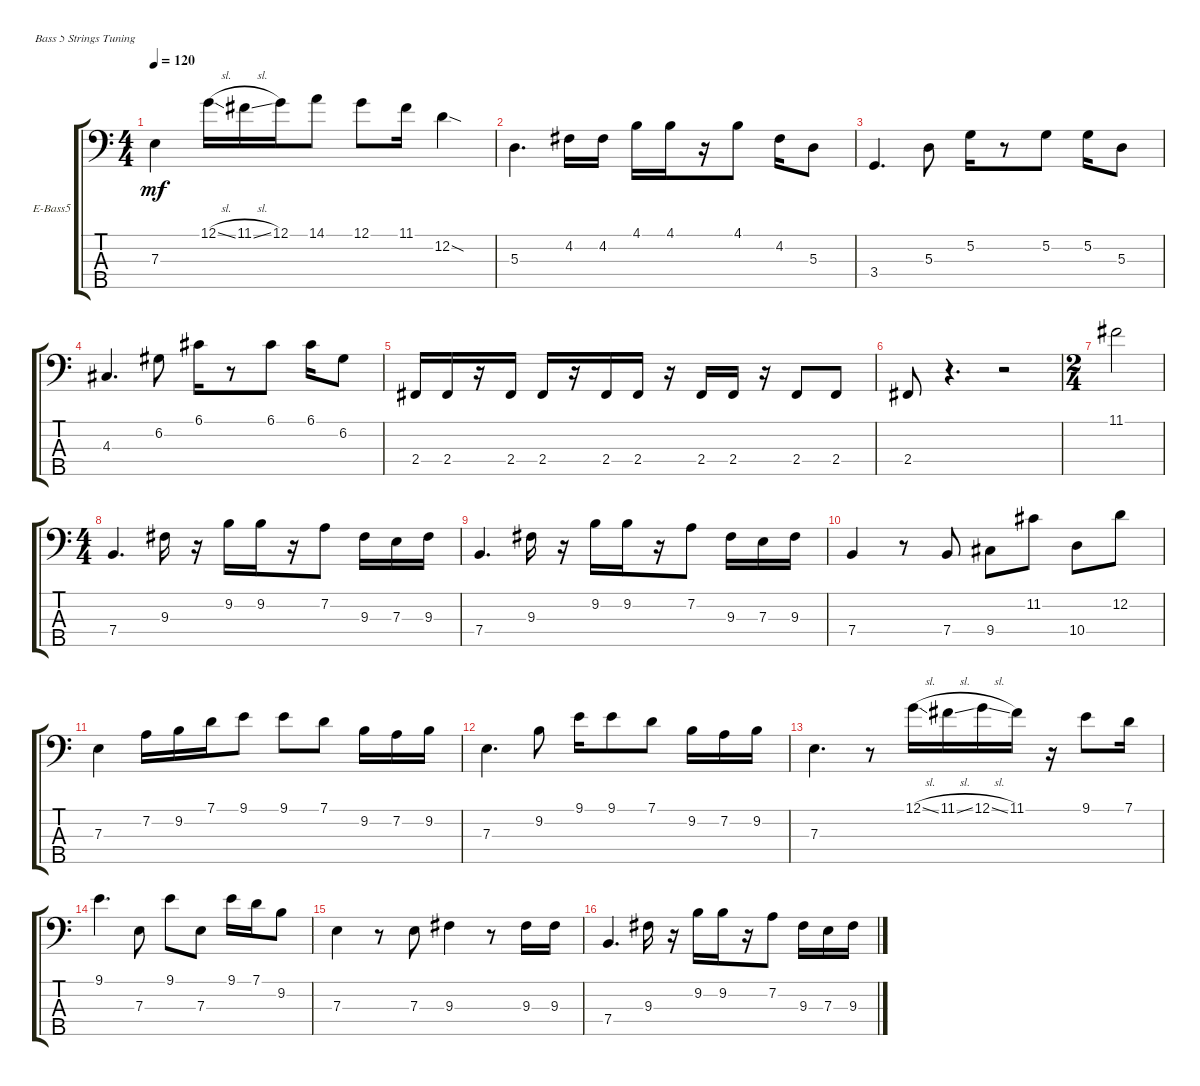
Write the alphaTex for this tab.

\defaultSystemsLayout 4
\bracketExtendMode groupsimilarinstruments
\firstSystemTrackNameOrientation horizontal
\otherSystemsTrackNameOrientation horizontal
\track ("Electric Bass" "E-Bass5") {instrument electricbassfinger}
\staff {score tabs}
\tuning (G2 D2 A1 E1 B0)
\ts (4 4)
\tempo 120
\clef f4
\ks c
7.3.4{dy mf} 12.1{sl}.16 11.1{sl}.16 12.1.16 14.1.8 12.1.8 11.1.16 12.2{sod}.4 |
5.3.4{d} 4.2.16 4.2.16 4.1.16 4.1.16 r.16 4.1.8 4.2.16 5.3.8 |
3.4.4{d} 5.3.8 5.2.16 r.8 5.2.8 5.2.16 5.3.8 |
4.3.4{d} 6.2.8 6.1.16 r.8 6.1.8 6.1.16 6.2.8 |
2.4.16 2.4.16 r.16 2.4.16 2.4.16 r.16 2.4.16 2.4.16 r.16 2.4.16 2.4.16 r.16 2.4.8 2.4.8 |
2.4.8 r.4{d} r.2 |
\ts (2 4)
11.1.2 |
\ts (4 4)
7.4.4{d} 9.3.16 r.16 9.2.16 9.2.16 r.16 7.2.8 9.3.16 7.3.16 9.3.16 |
7.4.4{d} 9.3.16 r.16 9.2.16 9.2.16 r.16 7.2.8 9.3.16 7.3.16 9.3.16 |
7.4.4 r.8 7.4.8 9.4.8 11.2.8 10.4.8 12.2.8 |
7.3.4 7.2.16 9.2.16 7.1.16 9.1.8 9.1.8 7.1.8 9.2.16 7.2.16 9.2.16 |
7.3.4{d} 9.2.8 9.1.16 9.1.8 7.1.8 9.2.16 7.2.16 9.2.16 |
7.3.4{d} r.8 12.1{sl}.16 11.1{sl}.16 12.1{sl}.16 11.1.16 r.16 9.1.8 7.1.16 |
9.1.4{d} 7.3.8 9.1.8 7.3.8 9.1.16 7.1.16 9.2.8 |
7.3.4 r.8 7.3.8 9.3.4 r.8 9.3.16 9.3.16 |
7.4.4{d} 9.3.16 r.16 9.2.16 9.2.16 r.16 7.2.8 9.3.16 7.3.16 9.3.16
